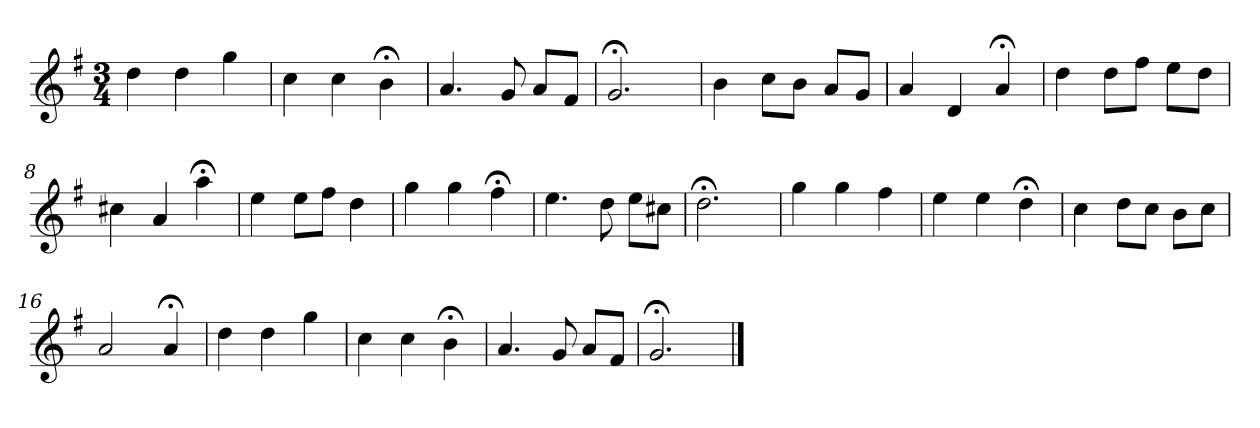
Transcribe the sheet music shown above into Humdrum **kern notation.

**kern
*part1
*staff1
*k[f#]
*G:
*M3/4
*MM120
=1
4dd
4dd
4gg
=2
4cc
4cc
4b;<
=3
4.a
8g
8aL
8f#J
=4
2.g;<
=5
4b
8ccL
8bJ
8aL
8gJ
=6
4a
4d
4a;<
=7
4dd
8ddL
8ff#J
8eeL
8ddJ
=8
4cc#X
4a
4aa;<
=9
4ee
8eeL
8ff#J
4dd
=10
4gg
4gg
4ff#;<
=11
4.ee
8dd
8eeL
8cc#XJ
=12
2.dd;<
=13
4gg
4gg
4ff#
=14
4ee
4ee
4dd;<
=15
4cc
8ddL
8ccJ
8bL
8ccJ
=16
2a
4a;<
=17
4dd
4dd
4gg
=18
4cc
4cc
4b;<
=19
4.a
8g
8aL
8f#J
=20
2.g;<
==
*-
